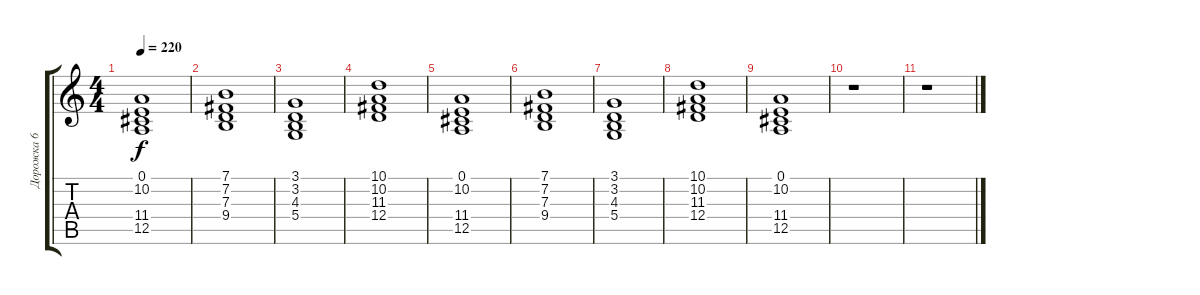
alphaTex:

\track ("Дорожка 6" "Дорожка 6") {instrument stringensemble1}
\staff {score tabs}
\tuning (E4 B3 G3 D3 A2 E2) {hide}
\ts (4 4)
\tempo 220
\clef g2
\ks c
(0.1 10.2 11.4 12.5).1{dy f} |
(7.1 7.2 7.3 9.4).1 |
(3.1 3.2 4.3 5.4).1 |
(10.1 10.2 11.3 12.4).1 |
(0.1 10.2 11.4 12.5).1 |
(7.1 7.2 7.3 9.4).1 |
(3.1 3.2 4.3 5.4).1 |
(10.1 10.2 11.3 12.4).1 |
(0.1 10.2 11.4 12.5).1 |
r.1 |
r.1
